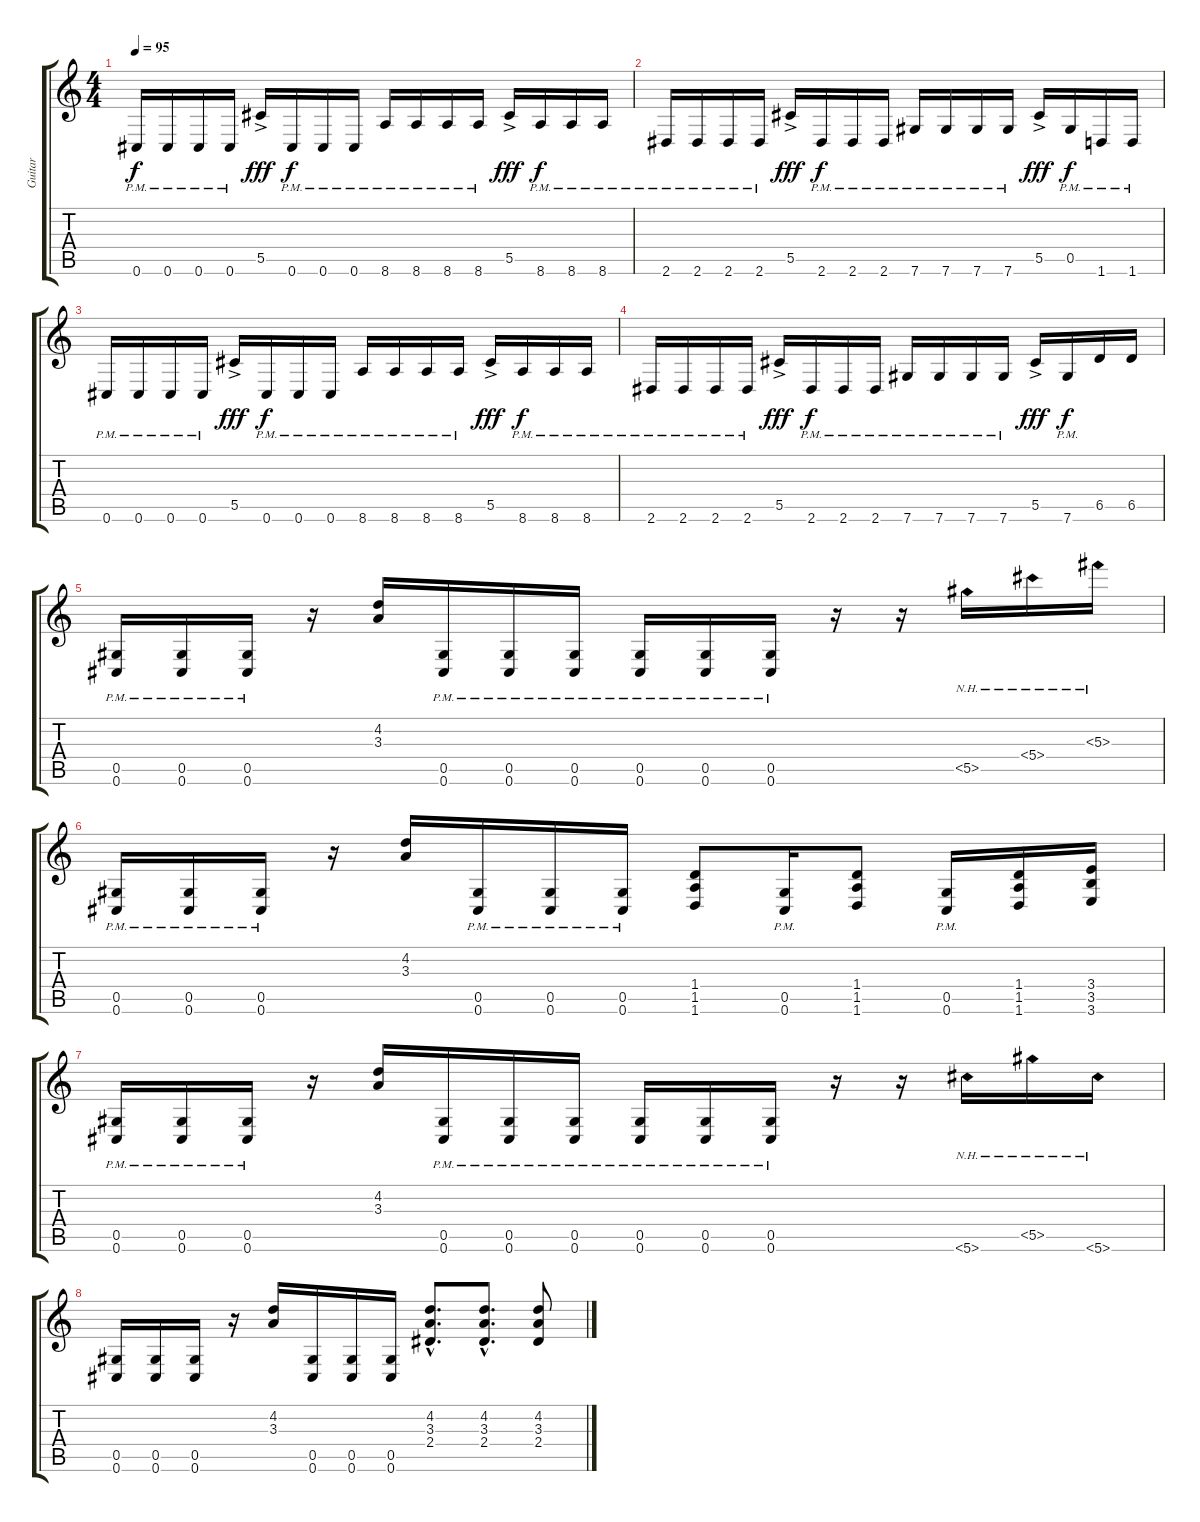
\track ("Guitar" "Guitar") {instrument distortionguitar}
\staff {score tabs}
\tuning (Eb4 Bb3 Gb3 Db3 Ab2 Db2) {hide}
\ts (4 4)
\tempo 95
\clef g2
\ks c
0.6{pm}.16{dy f} 0.6{pm}.16 0.6{pm}.16 0.6{pm}.16 5.5{ac}.16{dy fff} 0.6{pm}.16{dy f} 0.6{pm}.16 0.6{pm}.16 8.6{pm}.16 8.6{pm}.16 8.6{pm}.16 8.6{pm}.16 5.5{ac}.16{dy fff} 8.6{pm}.16{dy f} 8.6{pm}.16 8.6{pm}.16 |
2.6{pm}.16 2.6{pm}.16 2.6{pm}.16 2.6{pm}.16 5.5{ac}.16{dy fff} 2.6{pm}.16{dy f} 2.6{pm}.16 2.6{pm}.16 7.6{pm}.16 7.6{pm}.16 7.6{pm}.16 7.6{pm}.16 5.5{ac}.16{dy fff} 0.5{pm}.16{dy f} 1.6{pm}.16 1.6{pm}.16 |
0.6{pm}.16 0.6{pm}.16 0.6{pm}.16 0.6{pm}.16 5.5{ac}.16{dy fff} 0.6{pm}.16{dy f} 0.6{pm}.16 0.6{pm}.16 8.6{pm}.16 8.6{pm}.16 8.6{pm}.16 8.6{pm}.16 5.5{ac}.16{dy fff} 8.6{pm}.16{dy f} 8.6{pm}.16 8.6{pm}.16 |
2.6{pm}.16 2.6{pm}.16 2.6{pm}.16 2.6{pm}.16 5.5{ac}.16{dy fff} 2.6{pm}.16{dy f} 2.6{pm}.16 2.6{pm}.16 7.6{pm}.16 7.6{pm}.16 7.6{pm}.16 7.6{pm}.16 5.5{ac}.16{dy fff} 7.6{pm}.16{dy f} 6.5.16 6.5.16 |
(0.5{pm} 0.6{pm}).16 (0.5{pm} 0.6{pm}).16 (0.5{pm} 0.6{pm}).16 r.16 (4.2 3.3).16 (0.5{pm} 0.6{pm}).16 (0.5{pm} 0.6{pm}).16 (0.5{pm} 0.6{pm}).16 (0.5{pm} 0.6{pm}).16 (0.5{pm} 0.6{pm}).16 (0.5{pm} 0.6{pm}).16 r.16 r.16 5.5{nh}.16 5.4{nh}.16 5.3{nh}.16 |
(0.5{pm} 0.6{pm}).16 (0.5{pm} 0.6{pm}).16 (0.5{pm} 0.6{pm}).16 r.16 (4.2 3.3).16 (0.5{pm} 0.6{pm}).16 (0.5{pm} 0.6{pm}).16 (0.5{pm} 0.6{pm}).16 (1.4 1.5 1.6).8 (0.5{pm} 0.6{pm}).16 (1.4 1.5 1.6).8 (0.5{pm} 0.6{pm}).16 (1.4 1.5 1.6).16 (3.4 3.5 3.6).16 |
(0.5{pm} 0.6{pm}).16 (0.5{pm} 0.6{pm}).16 (0.5{pm} 0.6{pm}).16 r.16 (4.2 3.3).16 (0.5{pm} 0.6{pm}).16 (0.5{pm} 0.6{pm}).16 (0.5{pm} 0.6{pm}).16 (0.5{pm} 0.6{pm}).16 (0.5{pm} 0.6{pm}).16 (0.5{pm} 0.6{pm}).16 r.16 r.16 5.6{nh}.16 5.5{nh}.16 5.6{nh}.16 |
(0.5 0.6).16 (0.5 0.6).16 (0.5 0.6).16 r.16 (4.2 3.3).16 (0.5 0.6).16 (0.5 0.6).16 (0.5 0.6).16 (4.2{hac} 3.3{hac} 2.4{hac}).8{d} (4.2{hac} 3.3{hac} 2.4{hac}).8{d} (4.2 3.3 2.4).8
